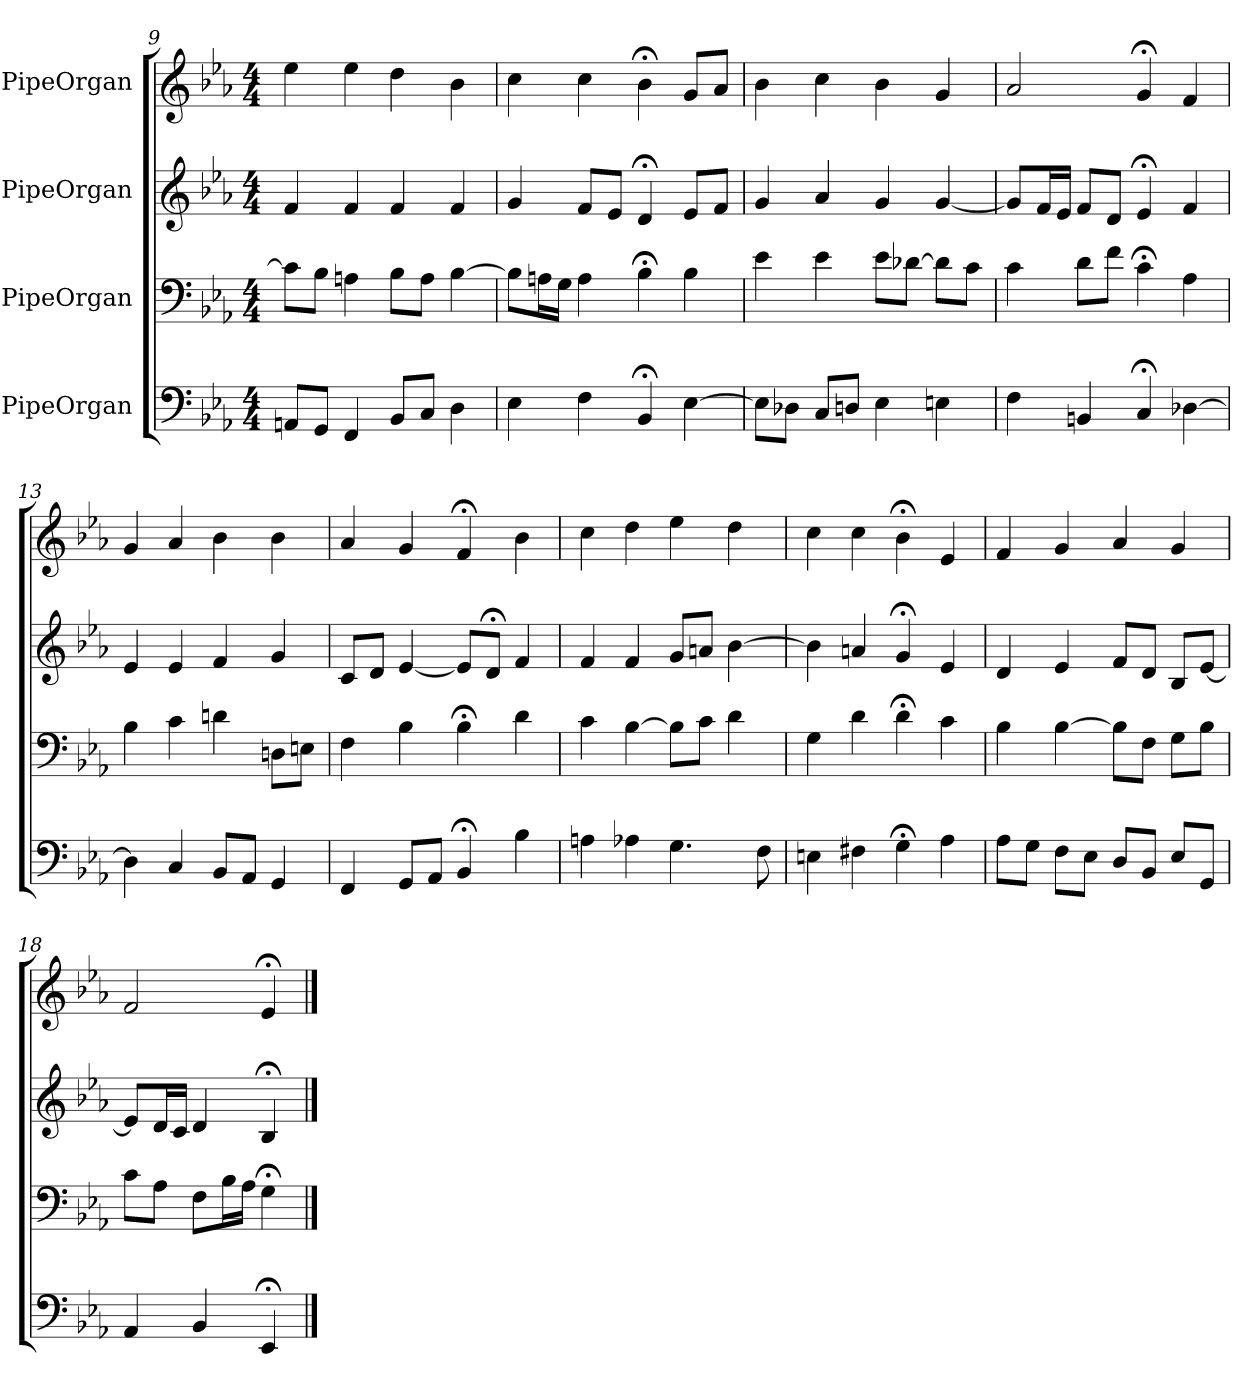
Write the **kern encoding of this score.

**kern	**kern	**kern	**kern
*part4	*part3	*part2	*part1
*staff4	*staff3	*staff2	*staff1
*I"PipeOrgan	*I"PipeOrgan	*I"PipeOrgan	*I"PipeOrgan
*k[b-e-a-]	*k[b-e-a-]	*k[b-e-a-]	*k[b-e-a-]
*E-:	*E-:	*E-:	*E-:
*M4/4	*M4/4	*M4/4	*M4/4
=9	=9	=9	=9
8AAnL	8cL]	4f	4ee-
8GGJ	8B-J	.	.
4FF	4An	4f	4ee-
8BB-L	8B-L	4f	4dd
8CJ	8AJ	.	.
4D	[4B-	4f	4b-
=10	=10	=10	=10
4E-	8B-L]	4g	4cc
.	16AnL	.	.
.	16GJJ	.	.
4F	4A	8fL	4cc
.	.	8e-J	.
4BB-;<	4B-;<	4d;<	4b-;<
[4E-	4B-	8e-L	8gL
.	.	8fJ	8a-J
=11	=11	=11	=11
8E-L]	4e-	4g	4b-
8D-XJ	.	.	.
8CL	4e-	4a-	4cc
8DnJ	.	.	.
4E-	8e-L	4g	4b-
.	[8d-XJ	.	.
4En	8d-L]	[4g	4g
.	8cJ	.	.
=12	=12	=12	=12
4F	4c	8gL]	2a-
.	.	16fL	.
.	.	16e-JJ	.
4BBn	8dL	8fL	.
.	8fJ	8dJ	.
4C;<	4c;<	4e-;<	4g;<
[4D-X	4A-	4f	4f
=13	=13	=13	=13
4D-]	4B-	4e-	4g
4C	4c	4e-	4a-
8BB-L	4dn	4f	4b-
8AA-J	.	.	.
4GG	8DnL	4g	4b-
.	8EnJ	.	.
=14	=14	=14	=14
4FF	4F	8cL	4a-
.	.	8dJ	.
8GGL	4B-	[4e-	4g
8AA-J	.	.	.
4BB-;<	4B-;<	8e-L]	4f;<
.	.	8d;<J	.
4B-	4d	4f	4b-
=15	=15	=15	=15
4An	4c	4f	4cc
4A-X	[4B-	4f	4dd
4.G	8B-L]	8gL	4ee-
.	8cJ	8anJ	.
.	4d	[4b-	4dd
8F	.	.	.
=16	=16	=16	=16
4En	4G	4b-]	4cc
4F#X	4d	4an	4cc
4G;<	4d;<	4g;<	4b-;<
4A-	4c	4e-	4e-
=17	=17	=17	=17
8A-L	4B-	4d	4f
8GJ	.	.	.
8FL	[4B-	4e-	4g
8E-J	.	.	.
8DL	8B-L]	8fL	4a-
8BB-J	8FJ	8dJ	.
8E-L	8GL	8B-L	4g
8GGJ	8B-J	[8e-J	.
=18	=18	=18	=18
4AA-	8cL	8e-L]	2f
.	8A-J	16dL	.
.	.	16cJJ	.
4BB-	8FL	4d	.
.	16B-L	.	.
.	16A-JJ	.	.
4EE-;<	4G;<	4B-;<	4e-;<
==	==	==	==
*-	*-	*-	*-
